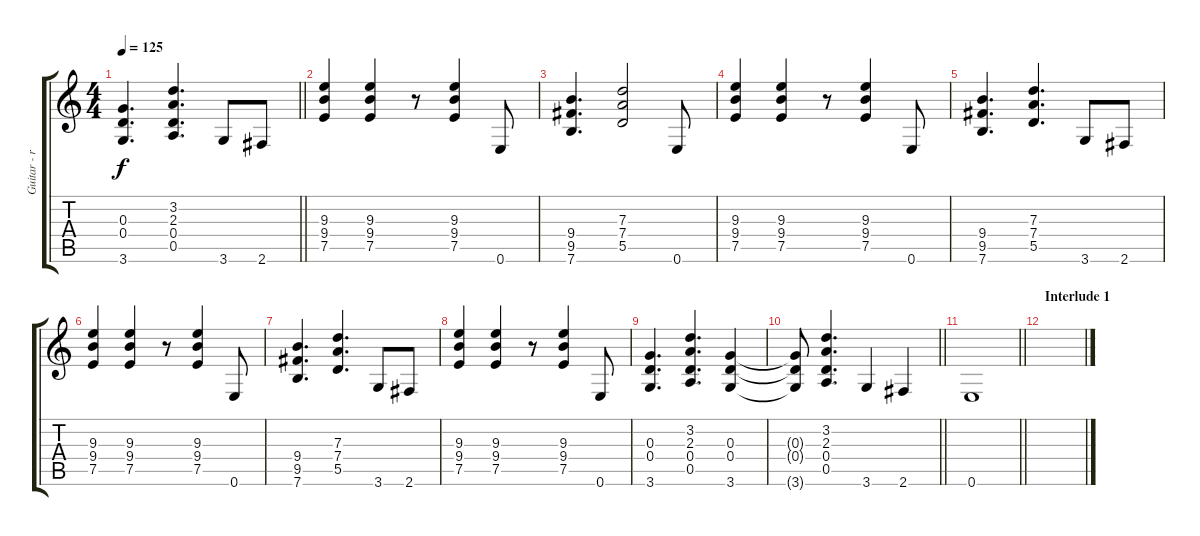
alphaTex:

\track ("Guitar - rhythm" "Guitar - r") {instrument distortionguitar}
\staff {score tabs}
\tuning (E4 B3 G3 D3 A2 E2) {hide}
\ts (4 4)
\tempo 125
\clef g2
\barLineRight lightlight
\ks c
(0.3 0.4 3.6).4{d dy f} (3.2 2.3 0.4 0.5).4{d} 3.6.8 2.6.8 |
(9.3 9.4 7.5).4 (9.3 9.4 7.5).4 r.8 (9.3 9.4 7.5).4 0.6.8 |
(9.4 9.5 7.6).4{d} (7.3 7.4 5.5).2 0.6.8 |
(9.3 9.4 7.5).4 (9.3 9.4 7.5).4 r.8 (9.3 9.4 7.5).4 0.6.8 |
(9.4 9.5 7.6).4{d} (7.3 7.4 5.5).4{d} 3.6.8 2.6.8 |
(9.3 9.4 7.5).4 (9.3 9.4 7.5).4 r.8 (9.3 9.4 7.5).4 0.6.8 |
(9.4 9.5 7.6).4{d} (7.3 7.4 5.5).4{d} 3.6.8 2.6.8 |
(9.3 9.4 7.5).4 (9.3 9.4 7.5).4 r.8 (9.3 9.4 7.5).4 0.6.8 |
(0.3 0.4 3.6).4{d} (3.2 2.3 0.4 0.5).4{d} (0.3 0.4 3.6).4 |
\barLineRight lightlight
(0.3{t} 0.4{t} 3.6{t}).8 (3.2 2.3 0.4 0.5).4{d} 3.6.4 2.6.4 |
\barLineRight lightlight
0.6.1 |
\section ("" "Interlude 1")
